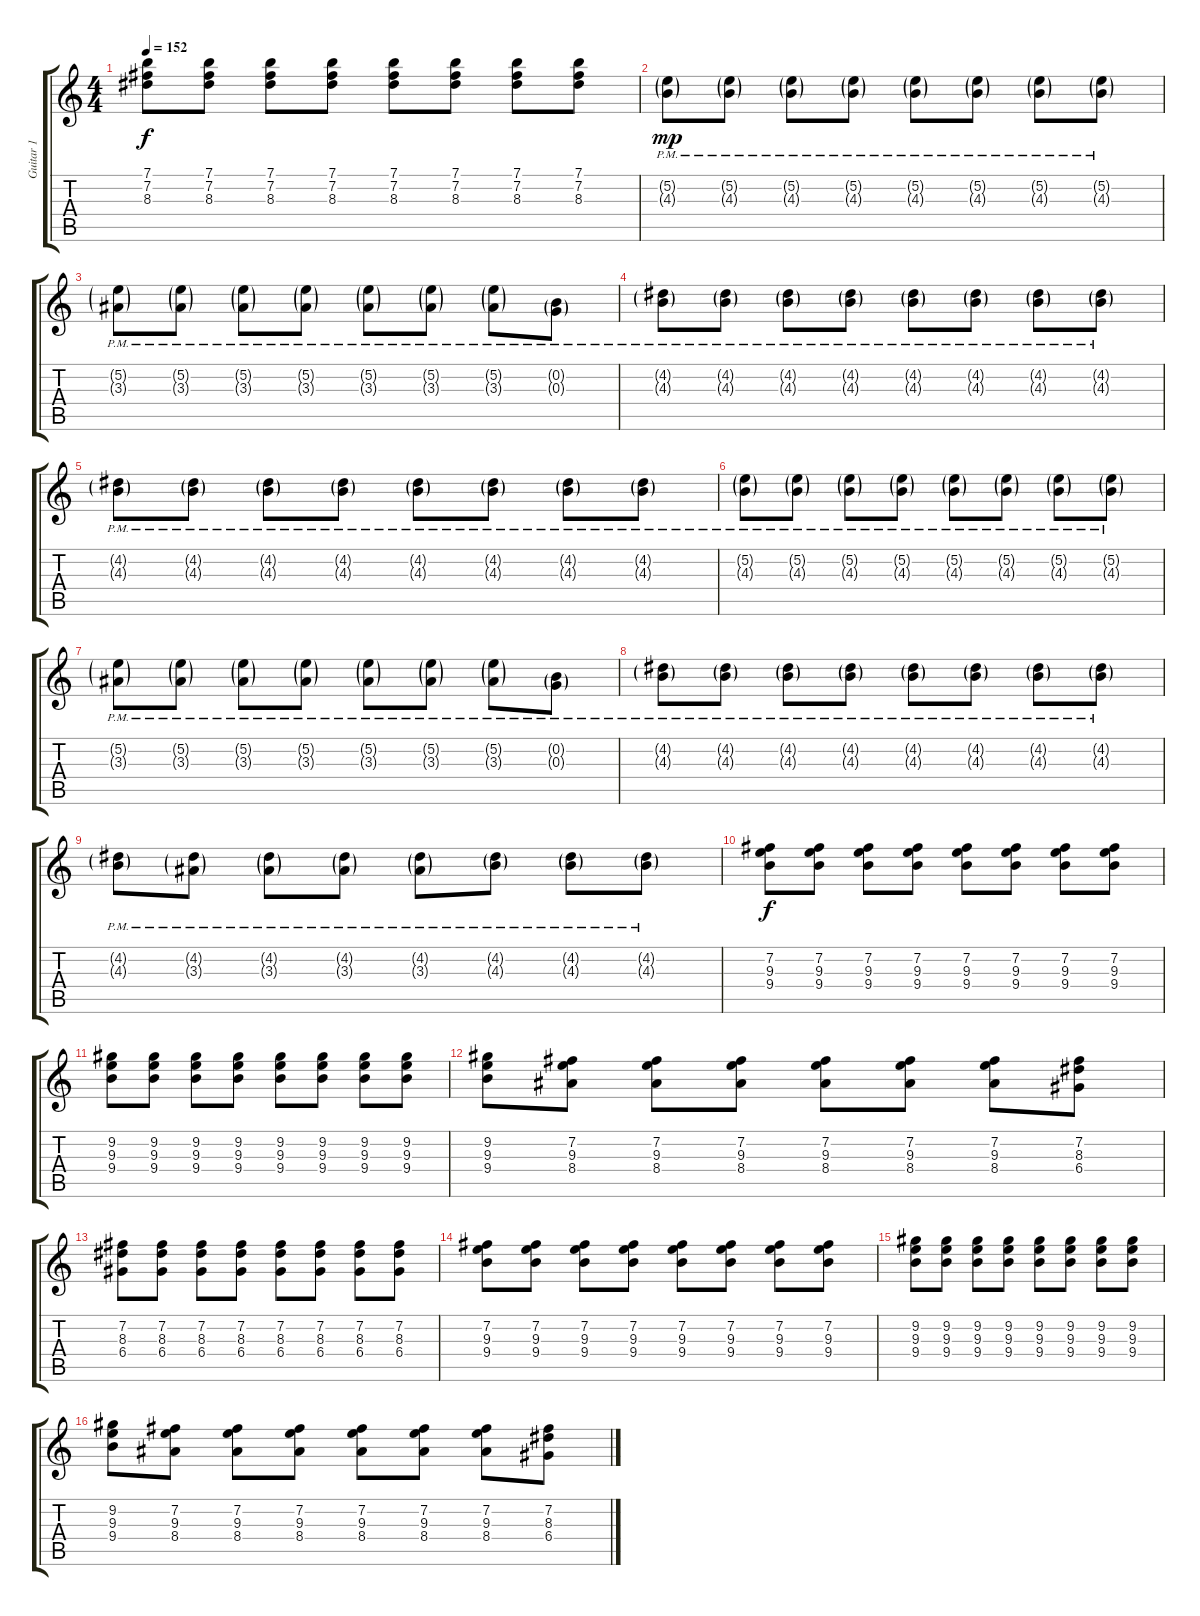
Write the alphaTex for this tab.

\track ("Guitar 1" "Guitar 1") {instrument electricguitarjazz}
\staff {score tabs}
\tuning (E4 B3 G3 D3 A2 E2) {hide}
\ts (4 4)
\tempo 152
\clef g2
\ks c
(7.1 7.2 8.3).8{dy f} (7.1 7.2 8.3).8 (7.1 7.2 8.3).8 (7.1 7.2 8.3).8 (7.1 7.2 8.3).8 (7.1 7.2 8.3).8 (7.1 7.2 8.3).8 (7.1 7.2 8.3).8 |
(5.2{g pm} 4.3{g pm}).8{dy mp} (5.2{g pm} 4.3{g pm}).8 (5.2{g pm} 4.3{g pm}).8 (5.2{g pm} 4.3{g pm}).8 (5.2{g pm} 4.3{g pm}).8 (5.2{g pm} 4.3{g pm}).8 (5.2{g pm} 4.3{g pm}).8 (5.2{g pm} 4.3{g pm}).8 |
(5.2{g pm} 3.3{g pm}).8 (5.2{g pm} 3.3{g pm}).8 (5.2{g pm} 3.3{g pm}).8 (5.2{g pm} 3.3{g pm}).8 (5.2{g pm} 3.3{g pm}).8 (5.2{g pm} 3.3{g pm}).8 (5.2{g pm} 3.3{g pm}).8 (0.2{g pm} 0.3{g pm}).8 |
(4.2{g pm} 4.3{g pm}).8 (4.2{g pm} 4.3{g pm}).8 (4.2{g pm} 4.3{g pm}).8 (4.2{g pm} 4.3{g pm}).8 (4.2{g pm} 4.3{g pm}).8 (4.2{g pm} 4.3{g pm}).8 (4.2{g pm} 4.3{g pm}).8 (4.2{g pm} 4.3{g pm}).8 |
(4.2{g pm} 4.3{g pm}).8 (4.2{g pm} 4.3{g pm}).8 (4.2{g pm} 4.3{g pm}).8 (4.2{g pm} 4.3{g pm}).8 (4.2{g pm} 4.3{g pm}).8 (4.2{g pm} 4.3{g pm}).8 (4.2{g pm} 4.3{g pm}).8 (4.2{g pm} 4.3{g pm}).8 |
(5.2{g pm} 4.3{g pm}).8 (5.2{g pm} 4.3{g pm}).8 (5.2{g pm} 4.3{g pm}).8 (5.2{g pm} 4.3{g pm}).8 (5.2{g pm} 4.3{g pm}).8 (5.2{g pm} 4.3{g pm}).8 (5.2{g pm} 4.3{g pm}).8 (5.2{g pm} 4.3{g pm}).8 |
(5.2{g pm} 3.3{g pm}).8 (5.2{g pm} 3.3{g pm}).8 (5.2{g pm} 3.3{g pm}).8 (5.2{g pm} 3.3{g pm}).8 (5.2{g pm} 3.3{g pm}).8 (5.2{g pm} 3.3{g pm}).8 (5.2{g pm} 3.3{g pm}).8 (0.2{g pm} 0.3{g pm}).8 |
(4.2{g pm} 4.3{g pm}).8 (4.2{g pm} 4.3{g pm}).8 (4.2{g pm} 4.3{g pm}).8 (4.2{g pm} 4.3{g pm}).8 (4.2{g pm} 4.3{g pm}).8 (4.2{g pm} 4.3{g pm}).8 (4.2{g pm} 4.3{g pm}).8 (4.2{g pm} 4.3{g pm}).8 |
(4.2{g pm} 4.3{g pm}).8 (4.2{g pm} 3.3{g pm}).8 (4.2{g pm} 3.3{g pm}).8 (4.2{g pm} 3.3{g pm}).8 (4.2{g pm} 3.3{g pm}).8 (4.2{g pm} 4.3{g pm}).8 (4.2{g pm} 4.3{g pm}).8 (4.2{g pm} 4.3{g pm}).8 |
(7.2 9.3 9.4).8{dy f} (7.2 9.3 9.4).8 (7.2 9.3 9.4).8 (7.2 9.3 9.4).8 (7.2 9.3 9.4).8 (7.2 9.3 9.4).8 (7.2 9.3 9.4).8 (7.2 9.3 9.4).8 |
(9.2 9.3 9.4).8 (9.2 9.3 9.4).8 (9.2 9.3 9.4).8 (9.2 9.3 9.4).8 (9.2 9.3 9.4).8 (9.2 9.3 9.4).8 (9.2 9.3 9.4).8 (9.2 9.3 9.4).8 |
(9.2 9.3 9.4).8 (7.2 9.3 8.4).8 (7.2 9.3 8.4).8 (7.2 9.3 8.4).8 (7.2 9.3 8.4).8 (7.2 9.3 8.4).8 (7.2 9.3 8.4).8 (7.2 8.3 6.4).8 |
(7.2 8.3 6.4).8 (7.2 8.3 6.4).8 (7.2 8.3 6.4).8 (7.2 8.3 6.4).8 (7.2 8.3 6.4).8 (7.2 8.3 6.4).8 (7.2 8.3 6.4).8 (7.2 8.3 6.4).8 |
(7.2 9.3 9.4).8 (7.2 9.3 9.4).8 (7.2 9.3 9.4).8 (7.2 9.3 9.4).8 (7.2 9.3 9.4).8 (7.2 9.3 9.4).8 (7.2 9.3 9.4).8 (7.2 9.3 9.4).8 |
(9.2 9.3 9.4).8 (9.2 9.3 9.4).8 (9.2 9.3 9.4).8 (9.2 9.3 9.4).8 (9.2 9.3 9.4).8 (9.2 9.3 9.4).8 (9.2 9.3 9.4).8 (9.2 9.3 9.4).8 |
(9.2 9.3 9.4).8 (7.2 9.3 8.4).8 (7.2 9.3 8.4).8 (7.2 9.3 8.4).8 (7.2 9.3 8.4).8 (7.2 9.3 8.4).8 (7.2 9.3 8.4).8 (7.2 8.3 6.4).8
